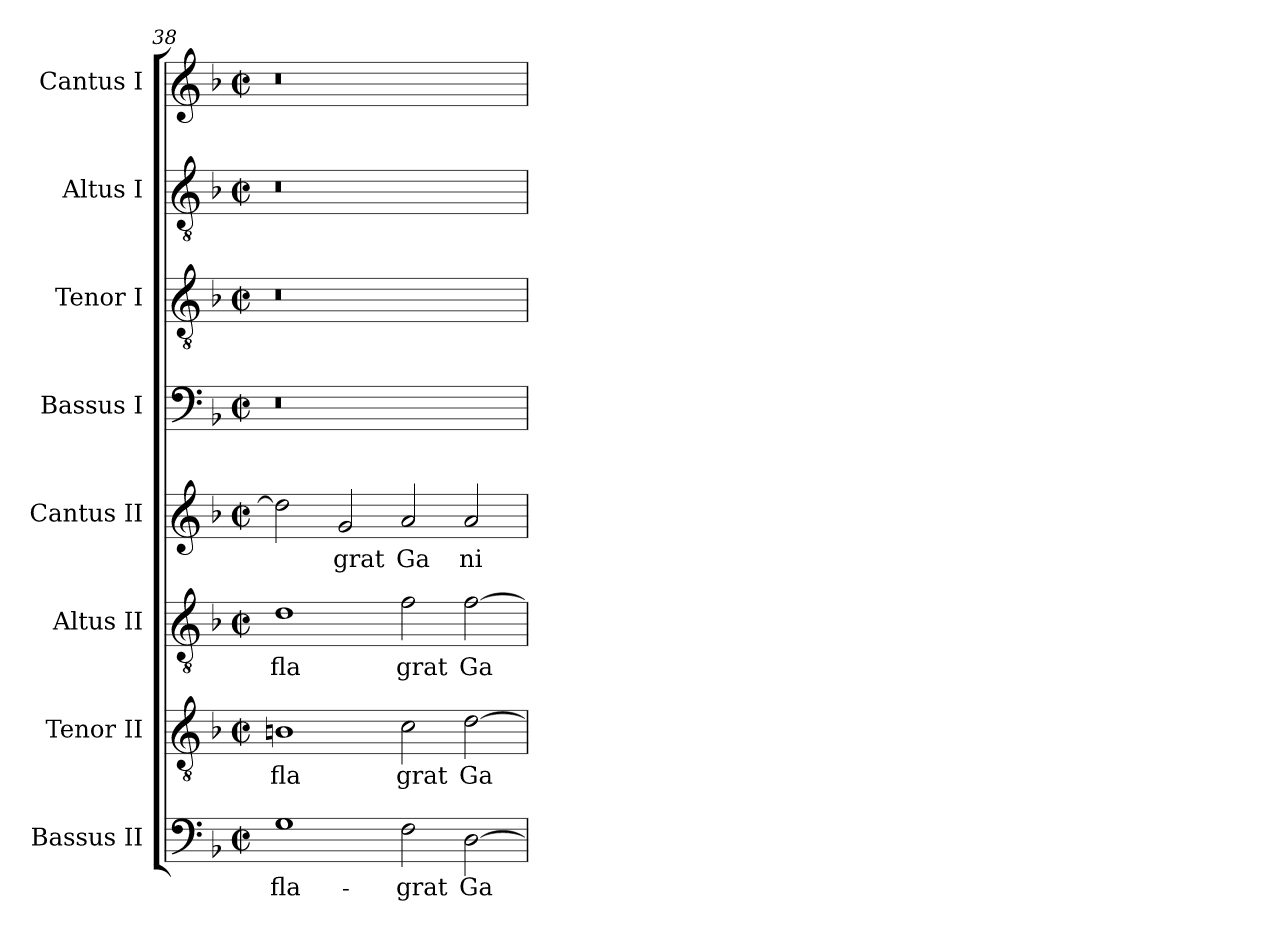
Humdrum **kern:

**kern	**text	**kern	**text	**kern	**text	**kern	**text	**kern	**kern	**kern	**kern
*part8	*part8	*part7	*part7	*part6	*part6	*part5	*part5	*part4	*part3	*part2	*part1
*staff8	*staff8	*staff7	*staff7	*staff6	*staff6	*staff5	*staff5	*staff4	*staff3	*staff2	*staff1
*I"Bassus II	*	*I"Tenor II	*	*I"Altus II	*	*I"Cantus II	*	*I"Bassus I	*I"Tenor I	*I"Altus I	*I"Cantus I
*clefF4	*	*clefGv2	*	*clefGv2	*	*clefG2	*	*clefF4	*clefGv2	*clefGv2	*clefG2
*k[b-]	*	*k[b-]	*	*k[b-]	*	*k[b-]	*	*k[b-]	*k[b-]	*k[b-]	*k[b-]
*F:	*	*F:	*	*F:	*	*F:	*	*F:	*F:	*F:	*F:
*M2/2	*	*M2/2	*	*M2/2	*	*M2/2	*	*M2/2	*M2/2	*M2/2	*M2/2
*met(c|)	*	*met(c|)	*	*met(c|)	*	*met(c|)	*	*met(c|)	*met(c|)	*met(c|)	*met(c|)
=38	=38	=38	=38	=38	=38	=38	=38	=38	=38	=38	=38
!	!LO:LY:b:cj	!	!LO:LY:b:cj	!	!LO:LY:b:cj	!	!	!	!	!	!
1G	fla-	1Bn	fla	1d	fla	2dd\]	.	0r	0r	0r	0r
!	!	!	!	!	!	!	!LO:LY:b:cj	!	!	!	!
.	.	.	.	.	.	2g/	grat	.	.	.	.
!	!LO:LY:b:cj	!	!LO:LY:b:cj	!	!LO:LY:b:cj	!	!LO:LY:b:cj	!	!	!	!
2F\	-grat	2c\	grat	2f\	grat	2a/	Ga	.	.	.	.
!	!LO:LY:b	!	!LO:LY:b	!	!LO:LY:b	!	!LO:LY:b:cj	!	!	!	!
[>2D\	Ga-	[>2d\	Ga	[>2f\	Ga	2a/	ni	.	.	.	.
=	=	=	=	=	=	=	=	=	=	=	=
*-	*-	*-	*-	*-	*-	*-	*-	*-	*-	*-	*-
